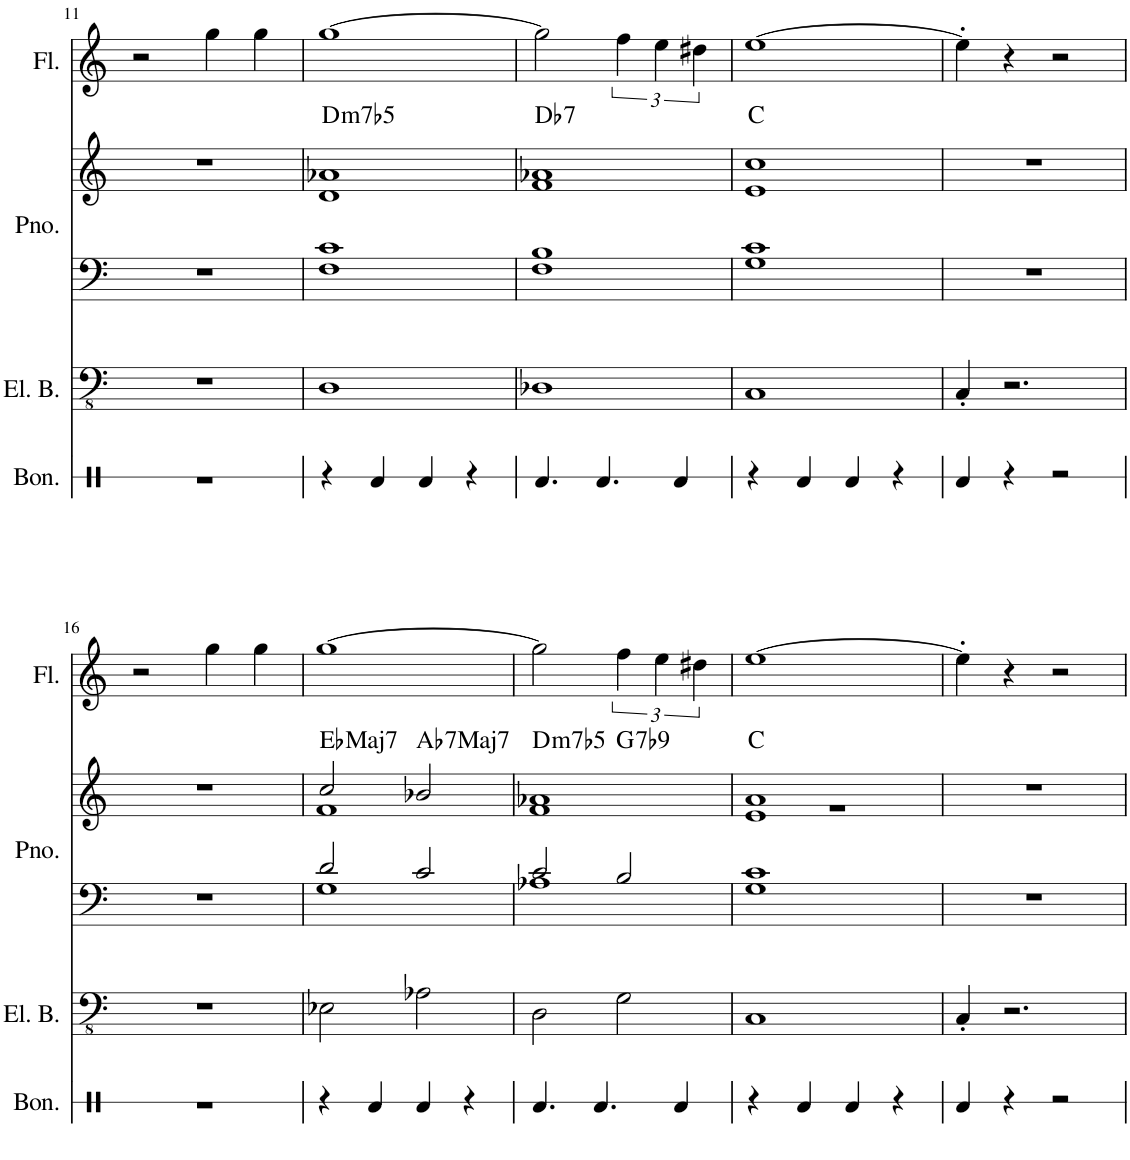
**kern	**kern	**kern	**kern	**harte	**kern
*part4	*part3	*part2	*part2	*part2	*part1
*staff5	*staff4	*staff3	*staff2	*	*staff1
*I"Bongos	*I"Electric Bass	*I"Piano	*	*	*I"Flute
*I'Bon.	*I'El. B.	*I'Pno.	*	*	*I'Fl.
!!LO:PB:g=z
*clefX	*clefFv4	*clefF4	*clefG2	*	*clefG2
*k[]	*k[]	*k[]	*k[]	*	*k[]
*M4/4	*M4/4	*M4/4	*M4/4	*	*M4/4
=11	=11	=11	=11	=11	=11
1r	1r	1r	1r	.	2r
.	.	.	.	.	4gg\
.	.	.	.	.	4gg\
=12	=12	=12	=12	=12	=12
!	!	!	!	!LO:H:kt=m7b5	!
4r	1DD	1F 1c	1d 1a-X	D:hdim7	[1gg
4Rd/	.	.	.	.	.
4Rd/	.	.	.	.	.
4r	.	.	.	.	.
=13	=13	=13	=13	=13	=13
!	!	!	!	!LO:H:kt=7	!
4.Rd/	1DD-X	1F 1B	1f 1a-X	Db:7	2gg\]
4.Rd/	.	.	.	.	.
.	.	.	.	.	6ff\
.	.	.	.	.	6ee\
4Rd/	.	.	.	.	.
.	.	.	.	.	6dd#X\
=14	=14	=14	=14	=14	=14
4r	1CC	1G 1c	1e 1cc	C:maj	[1ee
4Rd/	.	.	.	.	.
4Rd/	.	.	.	.	.
4r	.	.	.	.	.
=15	=15	=15	=15	=15	=15
4Rd/	4CC'/	1r	1r	.	4ee'\]
4r	2.r	.	.	.	4r
2r	.	.	.	.	2r
!!LO:LB:g=z
=16	=16	=16	=16	=16	=16
1r	1r	1r	1r	.	2r
.	.	.	.	.	4gg\
.	.	.	.	.	4gg\
=17	=17	=17	=17	=17	=17
*	*	*^	*^	*	*
!	!	!	!	!	!	!LO:H:kt=Maj7	!
4r	2EE-X\	2d/	1G	2cc/	1f	Eb:maj7	[1gg
4Rd/	.	.	.	.	.	.	.
!	!	!	!	!	!	!LO:H:kt=7	!
4Rd/	2AA-X\	2c/	.	2b-X/	.	Ab:7	.
4r	.	.	.	.	.	.	.
=18	=18	=18	=18	=18	=18	=18	=18
!	!	!	!	!	!	!LO:H:kt=m7b5	!
*	*	*	*	*	*^	*	*
4.Rd/	2DD\	2c/	1A-X	1a-X	1f	2ryy	D:hdim7	2gg\]
4.Rd/	.	.	.	.	.	.	.	.
!	!	!	!	!	!	!	!LO:H:kt=7	!
.	2GG\	2B/	.	.	.	2ryy	G:7(b9)	6ff\
.	.	.	.	.	.	.	.	6ee\
4Rd/	.	.	.	.	.	.	.	.
.	.	.	.	.	.	.	.	6dd#X\
*	*	*v	*v	*	*	*	*	*
*	*	*	*	*v	*v	*	*
=19	=19	=19	=19	=19	=19	=19
4r	1CC	1G 1c	1e 1a	1r	C:maj	[1ee
4Rd/	.	.	.	.	.	.
4Rd/	.	.	.	.	.	.
4r	.	.	.	.	.	.
*	*	*	*v	*v	*	*
=20	=20	=20	=20	=20	=20
4Rd/	4CC'/	1r	1r	.	4ee'\]
4r	2.r	.	.	.	4r
2r	.	.	.	.	2r
=	=	=	=	=	=
*-	*-	*-	*-	*-	*-
